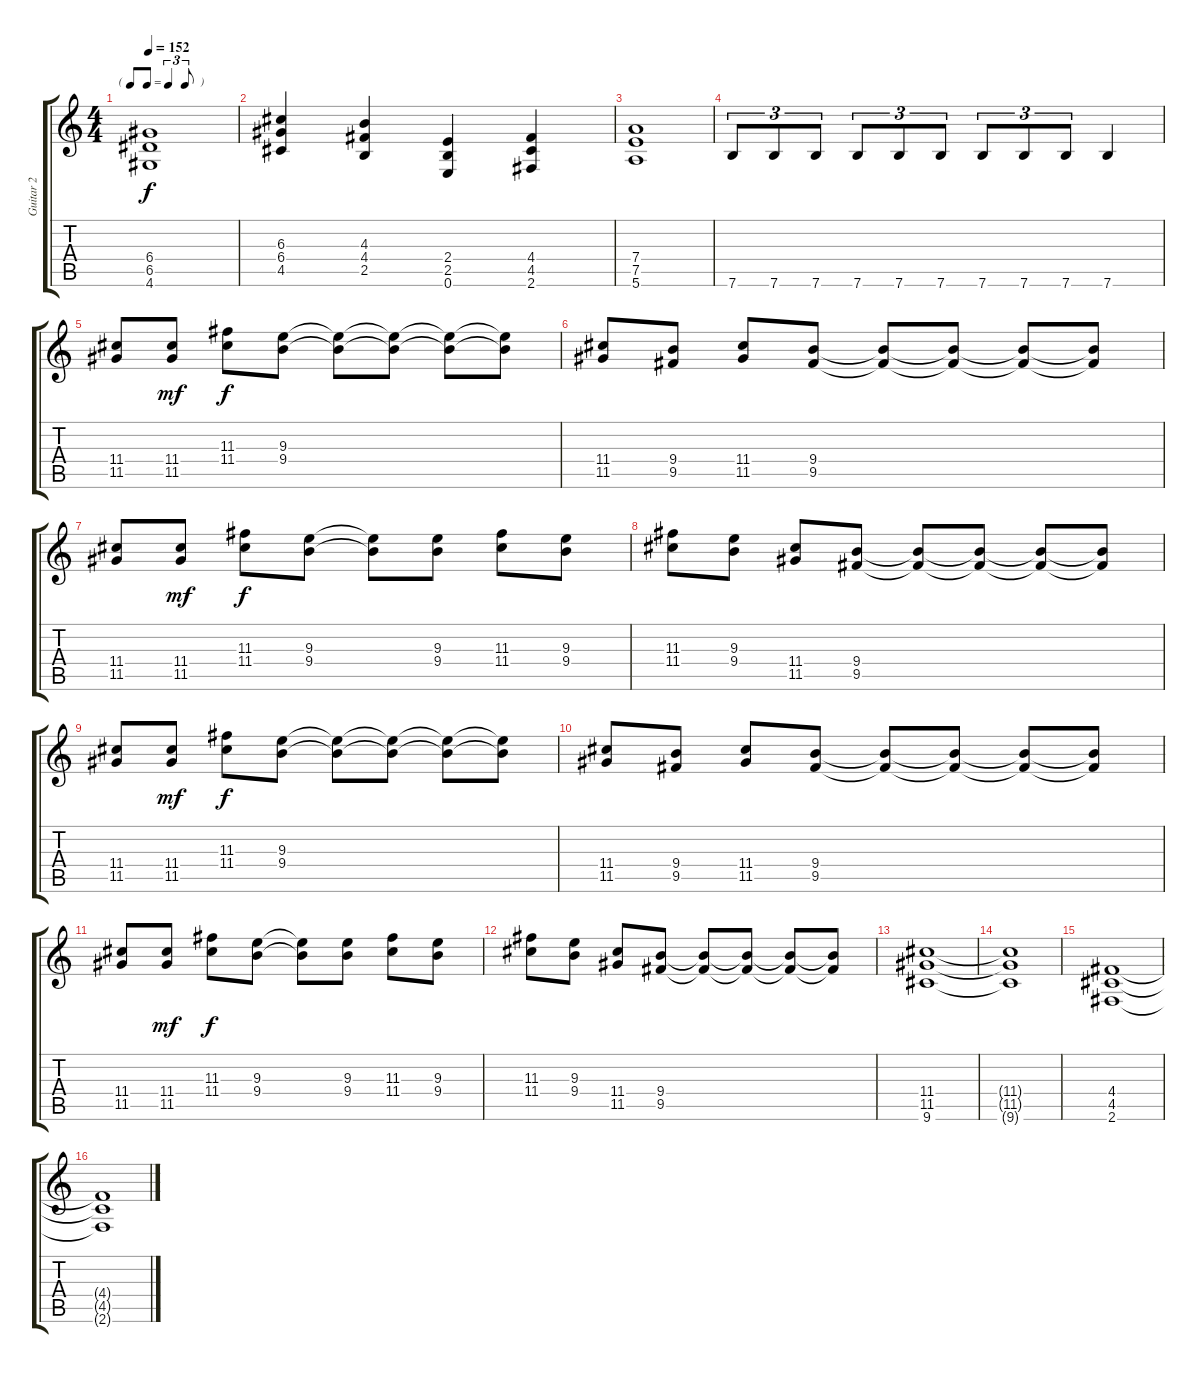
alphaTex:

\track ("Guitar 2" "Guitar 2") {instrument distortionguitar}
\staff {score tabs}
\tuning (E4 B3 G3 D3 A2 E2) {hide}
\ts (4 4)
\tf triplet8th
\tempo 152
\clef g2
\ks c
(6.4 6.5 4.6).1{dy f} |
(6.3 6.4 4.5).4 (4.3 4.4 2.5).4 (2.4 2.5 0.6).4 (4.4 4.5 2.6).4 |
(7.4 7.5 5.6).1 |
7.6.8{tu (3 2)} 7.6.8{tu (3 2)} 7.6.8{tu (3 2)} 7.6.8{tu (3 2)} 7.6.8{tu (3 2)} 7.6.8{tu (3 2)} 7.6.8{tu (3 2)} 7.6.8{tu (3 2)} 7.6.8{tu (3 2)} 7.6.4 |
(11.4 11.5).8 (11.4 11.5).8{dy mf} (11.3 11.4).8{dy f} (9.3 9.4).8 (9.3{t} 9.4{t}).8 (9.3{t} 9.4{t}).8 (9.3{t} 9.4{t}).8 (9.3{t} 9.4{t}).8 |
(11.4 11.5).8 (9.4 9.5).8 (11.4 11.5).8 (9.4 9.5).8 (9.4{t} 9.5{t}).8 (9.4{t} 9.5{t}).8 (9.4{t} 9.5{t}).8 (9.4{t} 9.5{t}).8 |
(11.4 11.5).8 (11.4 11.5).8{dy mf} (11.3 11.4).8{dy f} (9.3 9.4).8 (9.3{t} 9.4{t}).8 (9.3 9.4).8 (11.3 11.4).8 (9.3 9.4).8 |
(11.3 11.4).8 (9.3 9.4).8 (11.4 11.5).8 (9.4 9.5).8 (9.4{t} 9.5{t}).8 (9.4{t} 9.5{t}).8 (9.4{t} 9.5{t}).8 (9.4{t} 9.5{t}).8 |
(11.4 11.5).8 (11.4 11.5).8{dy mf} (11.3 11.4).8{dy f} (9.3 9.4).8 (9.3{t} 9.4{t}).8 (9.3{t} 9.4{t}).8 (9.3{t} 9.4{t}).8 (9.3{t} 9.4{t}).8 |
(11.4 11.5).8 (9.4 9.5).8 (11.4 11.5).8 (9.4 9.5).8 (9.4{t} 9.5{t}).8 (9.4{t} 9.5{t}).8 (9.4{t} 9.5{t}).8 (9.4{t} 9.5{t}).8 |
(11.4 11.5).8 (11.4 11.5).8{dy mf} (11.3 11.4).8{dy f} (9.3 9.4).8 (9.3{t} 9.4{t}).8 (9.3 9.4).8 (11.3 11.4).8 (9.3 9.4).8 |
(11.3 11.4).8 (9.3 9.4).8 (11.4 11.5).8 (9.4 9.5).8 (9.4{t} 9.5{t}).8 (9.4{t} 9.5{t}).8 (9.4{t} 9.5{t}).8 (9.4{t} 9.5{t}).8 |
(11.4 11.5 9.6).1 |
(11.4{t} 11.5{t} 9.6{t}).1 |
(4.4 4.5 2.6).1 |
(4.4{t} 4.5{t} 2.6{t}).1
